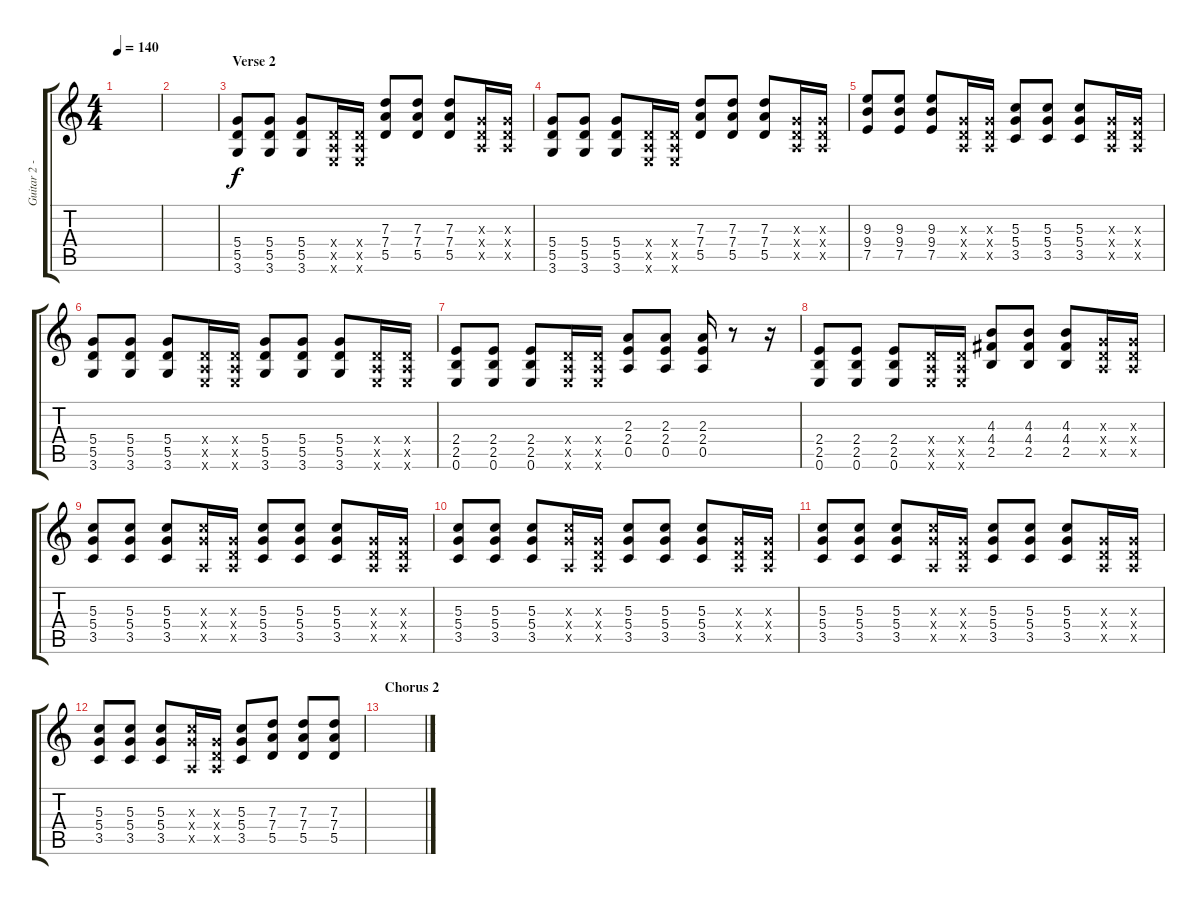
\track ("Guitar 2 - Chris Cheney" "Guitar 2 -") {instrument electricguitarmuted}
\staff {score tabs}
\tuning (E4 B3 G3 D3 A2 E2) {hide}
\ts (4 4)
\tempo 140
\clef g2
\ks c
|
|
\section ("" "Verse 2")
(5.4 5.5 3.6).8 (5.4 5.5 3.6).8 (5.4 5.5 3.6).8 (0.4{x} 0.5{x} 0.6{x}).16 (0.4{x} 0.5{x} 0.6{x}).16 (7.3 7.4 5.5).8 (7.3 7.4 5.5).8 (7.3 7.4 5.5).8 (0.3{x} 0.4{x} 0.5{x}).16 (0.3{x} 0.4{x} 0.5{x}).16 |
(5.4 5.5 3.6).8 (5.4 5.5 3.6).8 (5.4 5.5 3.6).8 (0.4{x} 0.5{x} 0.6{x}).16 (0.4{x} 0.5{x} 0.6{x}).16 (7.3 7.4 5.5).8 (7.3 7.4 5.5).8 (7.3 7.4 5.5).8 (0.3{x} 0.4{x} 0.5{x}).16 (0.3{x} 0.4{x} 0.5{x}).16 |
(9.3 9.4 7.5).8 (9.3 9.4 7.5).8 (9.3 9.4 7.5).8 (0.3{x} 0.4{x} 0.5{x}).16 (0.3{x} 0.4{x} 0.5{x}).16 (5.3 5.4 3.5).8 (5.3 5.4 3.5).8 (5.3 5.4 3.5).8 (0.3{x} 0.4{x} 0.5{x}).16 (0.3{x} 0.4{x} 0.5{x}).16 |
(5.4 5.5 3.6).8 (5.4 5.5 3.6).8 (5.4 5.5 3.6).8 (0.4{x} 0.5{x} 0.6{x}).16 (0.4{x} 0.5{x} 0.6{x}).16 (5.4 5.5 3.6).8 (5.4 5.5 3.6).8 (5.4 5.5 3.6).8 (0.4{x} 0.5{x} 0.6{x}).16 (0.4{x} 0.5{x} 0.6{x}).16 |
(2.4 2.5 0.6).8 (2.4 2.5 0.6).8 (2.4 2.5 0.6).8 (0.4{x} 0.5{x} 0.6{x}).16 (0.4{x} 0.5{x} 0.6{x}).16 (2.3 2.4 0.5).8 (2.3 2.4 0.5).8 (2.3 2.4 0.5).16 r.8 r.16 |
(2.4 2.5 0.6).8 (2.4 2.5 0.6).8 (2.4 2.5 0.6).8 (0.4{x} 0.5{x} 0.6{x}).16 (0.4{x} 0.5{x} 0.6{x}).16 (4.3 4.4 2.5).8 (4.3 4.4 2.5).8 (4.3 4.4 2.5).8 (0.3{x} 0.4{x} 0.5{x}).16 (0.3{x} 0.4{x} 0.5{x}).16 |
(5.3 5.4 3.5).8 (5.3 5.4 3.5).8 (5.3 5.4 3.5).8 (5.3{x} 5.4{x} 0.5{x}).16 (0.3{x} 0.4{x} 0.5{x}).16 (5.3 5.4 3.5).8 (5.3 5.4 3.5).8 (5.3 5.4 3.5).8 (0.3{x} 0.4{x} 0.5{x}).16 (0.3{x} 0.4{x} 0.5{x}).16 |
(5.3 5.4 3.5).8 (5.3 5.4 3.5).8 (5.3 5.4 3.5).8 (5.3{x} 5.4{x} 0.5{x}).16 (0.3{x} 0.4{x} 0.5{x}).16 (5.3 5.4 3.5).8 (5.3 5.4 3.5).8 (5.3 5.4 3.5).8 (0.3{x} 0.4{x} 0.5{x}).16 (0.3{x} 0.4{x} 0.5{x}).16 |
(5.3 5.4 3.5).8 (5.3 5.4 3.5).8 (5.3 5.4 3.5).8 (5.3{x} 5.4{x} 0.5{x}).16 (0.3{x} 0.4{x} 0.5{x}).16 (5.3 5.4 3.5).8 (5.3 5.4 3.5).8 (5.3 5.4 3.5).8 (0.3{x} 0.4{x} 0.5{x}).16 (0.3{x} 0.4{x} 0.5{x}).16 |
(5.3 5.4 3.5).8 (5.3 5.4 3.5).8 (5.3 5.4 3.5).8 (5.3{x} 5.4{x} 0.5{x}).16 (0.3{x} 0.4{x} 0.5{x}).16 (5.3 5.4 3.5).8 (7.3 7.4 5.5).8 (7.3 7.4 5.5).8 (7.3 7.4 5.5).8 |
\section ("" "Chorus 2")
